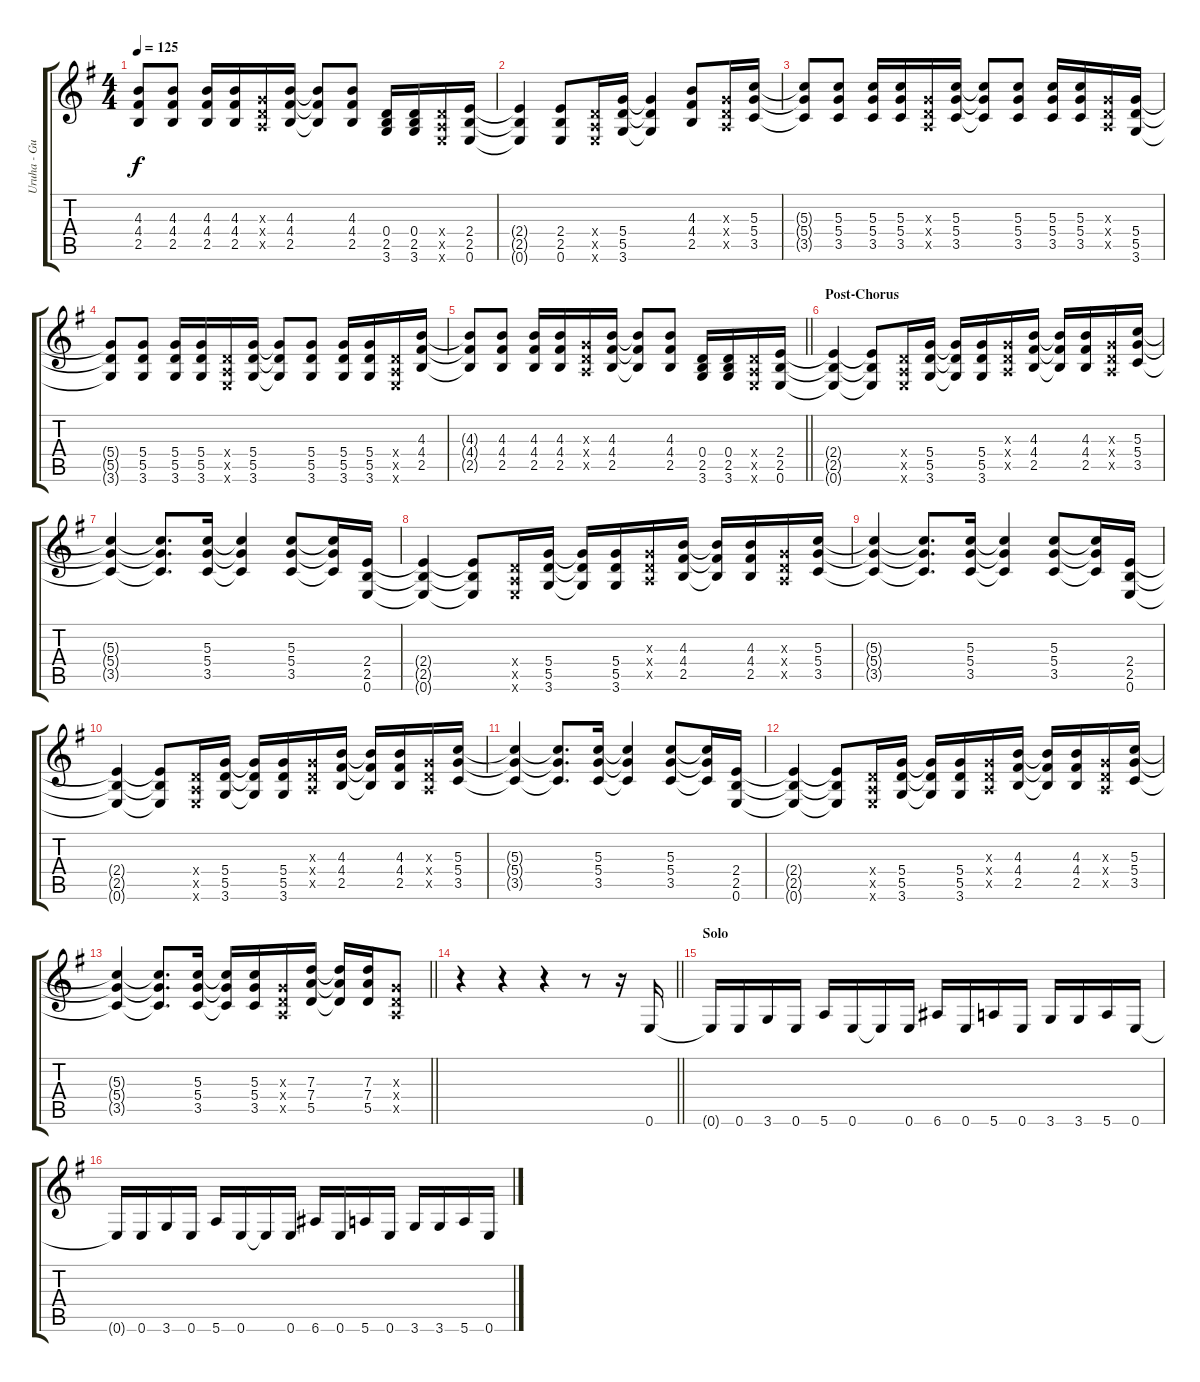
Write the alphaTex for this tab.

\track ("Uruha - Guitar 1" "Uruha - Gu") {instrument distortionguitar}
\staff {score tabs}
\tuning (E4 B3 G3 D3 A2 E2) {hide}
\ts (4 4)
\tempo 125
\clef g2
\ks eminor
(4.3{t} 4.4{t} 2.5{t}).8{dy f} (4.3 4.4 2.5).8 (4.3 4.4 2.5).16 (4.3 4.4 2.5).16 (0.3{x} 0.4{x} 0.5{x}).16 (4.3 4.4 2.5).16 (4.3{t} 4.4{t} 2.5{t}).8 (4.3 4.4 2.5).8 (0.4 2.5 3.6).16 (0.4 2.5 3.6).16 (0.4{x} 0.5{x} 0.6{x}).16 (2.4 2.5 0.6).16 |
(2.4{t} 2.5{t} 0.6{t}).4 (2.4 2.5 0.6).8 (0.4{x} 0.5{x} 0.6{x}).16 (5.4 5.5 3.6).16 (5.4{t} 5.5{t} 3.6{t}).4 (4.3 4.4 2.5).8 (0.3{x} 0.4{x} 0.5{x}).16 (5.3 5.4 3.5).16 |
(5.3{t} 5.4{t} 3.5{t}).8 (5.3 5.4 3.5).8 (5.3 5.4 3.5).16 (5.3 5.4 3.5).16 (0.3{x} 0.4{x} 0.5{x}).16 (5.3 5.4 3.5).16 (5.3{t} 5.4{t} 3.5{t}).8 (5.3 5.4 3.5).8 (5.3 5.4 3.5).16 (5.3 5.4 3.5).16 (0.3{x} 0.4{x} 0.5{x}).16 (5.4 5.5 3.6).16 |
(5.4{t} 5.5{t} 3.6{t}).8 (5.4 5.5 3.6).8 (5.4 5.5 3.6).16 (5.4 5.5 3.6).16 (0.4{x} 0.5{x} 0.6{x}).16 (5.4 5.5 3.6).16 (5.4{t} 5.5{t} 3.6{t}).8 (5.4 5.5 3.6).8 (5.4 5.5 3.6).16 (5.4 5.5 3.6).16 (0.4{x} 0.5{x} 0.6{x}).16 (4.3 4.4 2.5).16 |
\barLineRight lightlight
(4.3{t} 4.4{t} 2.5{t}).8 (4.3 4.4 2.5).8 (4.3 4.4 2.5).16 (4.3 4.4 2.5).16 (0.3{x} 0.4{x} 0.5{x}).16 (4.3 4.4 2.5).16 (4.3{t} 4.4{t} 2.5{t}).8 (4.3 4.4 2.5).8 (0.4 2.5 3.6).16 (0.4 2.5 3.6).16 (0.4{x} 0.5{x} 0.6{x}).16 (2.4 2.5 0.6).16 |
\section ("" "Post-Chorus")
(2.4{t} 2.5{t} 0.6{t}).4 (2.4{t} 2.5{t} 0.6{t}).8 (0.4{x} 0.5{x} 0.6{x}).16 (5.4 5.5 3.6).16 (5.4{t} 5.5{t} 3.6{t}).16 (5.4 5.5 3.6).16 (0.3{x} 0.4{x} 0.5{x}).16 (4.3 4.4 2.5).16 (4.3{t} 4.4{t} 2.5{t}).16 (4.3 4.4 2.5).16 (0.3{x} 0.4{x} 0.5{x}).16 (5.3 5.4 3.5).16 |
(5.3{t} 5.4{t} 3.5{t}).4 (5.3{t} 5.4{t} 3.5{t}).8{d} (5.3 5.4 3.5).16 (5.3{t} 5.4{t} 3.5{t}).4 (5.3 5.4 3.5).8 (5.3{t} 5.4{t} 3.5{t}).16 (2.4 2.5 0.6).16 |
(2.4{t} 2.5{t} 0.6{t}).4 (2.4{t} 2.5{t} 0.6{t}).8 (0.4{x} 0.5{x} 0.6{x}).16 (5.4 5.5 3.6).16 (5.4{t} 5.5{t} 3.6{t}).16 (5.4 5.5 3.6).16 (0.3{x} 0.4{x} 0.5{x}).16 (4.3 4.4 2.5).16 (4.3{t} 4.4{t} 2.5{t}).16 (4.3 4.4 2.5).16 (0.3{x} 0.4{x} 0.5{x}).16 (5.3 5.4 3.5).16 |
(5.3{t} 5.4{t} 3.5{t}).4 (5.3{t} 5.4{t} 3.5{t}).8{d} (5.3 5.4 3.5).16 (5.3{t} 5.4{t} 3.5{t}).4 (5.3 5.4 3.5).8 (5.3{t} 5.4{t} 3.5{t}).16 (2.4 2.5 0.6).16 |
(2.4{t} 2.5{t} 0.6{t}).4 (2.4{t} 2.5{t} 0.6{t}).8 (0.4{x} 0.5{x} 0.6{x}).16 (5.4 5.5 3.6).16 (5.4{t} 5.5{t} 3.6{t}).16 (5.4 5.5 3.6).16 (0.3{x} 0.4{x} 0.5{x}).16 (4.3 4.4 2.5).16 (4.3{t} 4.4{t} 2.5{t}).16 (4.3 4.4 2.5).16 (0.3{x} 0.4{x} 0.5{x}).16 (5.3 5.4 3.5).16 |
(5.3{t} 5.4{t} 3.5{t}).4 (5.3{t} 5.4{t} 3.5{t}).8{d} (5.3 5.4 3.5).16 (5.3{t} 5.4{t} 3.5{t}).4 (5.3 5.4 3.5).8 (5.3{t} 5.4{t} 3.5{t}).16 (2.4 2.5 0.6).16 |
(2.4{t} 2.5{t} 0.6{t}).4 (2.4{t} 2.5{t} 0.6{t}).8 (0.4{x} 0.5{x} 0.6{x}).16 (5.4 5.5 3.6).16 (5.4{t} 5.5{t} 3.6{t}).16 (5.4 5.5 3.6).16 (0.3{x} 0.4{x} 0.5{x}).16 (4.3 4.4 2.5).16 (4.3{t} 4.4{t} 2.5{t}).16 (4.3 4.4 2.5).16 (0.3{x} 0.4{x} 0.5{x}).16 (5.3 5.4 3.5).16 |
\barLineRight lightlight
(5.3{t} 5.4{t} 3.5{t}).4 (5.3{t} 5.4{t} 3.5{t}).8{d} (5.3 5.4 3.5).16 (5.3{t} 5.4{t} 3.5{t}).16 (5.3 5.4 3.5).16 (0.3{x} 0.4{x} 0.5{x}).16 (7.3 7.4 5.5).16 (7.3{t} 7.4{t} 5.5{t}).16 (7.3 7.4 5.5).16 (0.3{x} 0.4{x} 0.5{x}).8 |
\barLineRight lightlight
r.4 r.4 r.4 r.8 r.16 0.6.16 |
\section ("" "Solo")
0.6{t}.16 0.6.16 3.6.16 0.6.16 5.6.16 0.6.16 0.6{t}.16 0.6.16 6.6.16 0.6.16 5.6.16 0.6.16 3.6.16 3.6.16 5.6.16 0.6.16 |
0.6{t}.16 0.6.16 3.6.16 0.6.16 5.6.16 0.6.16 0.6{t}.16 0.6.16 6.6.16 0.6.16 5.6.16 0.6.16 3.6.16 3.6.16 5.6.16 0.6.16
